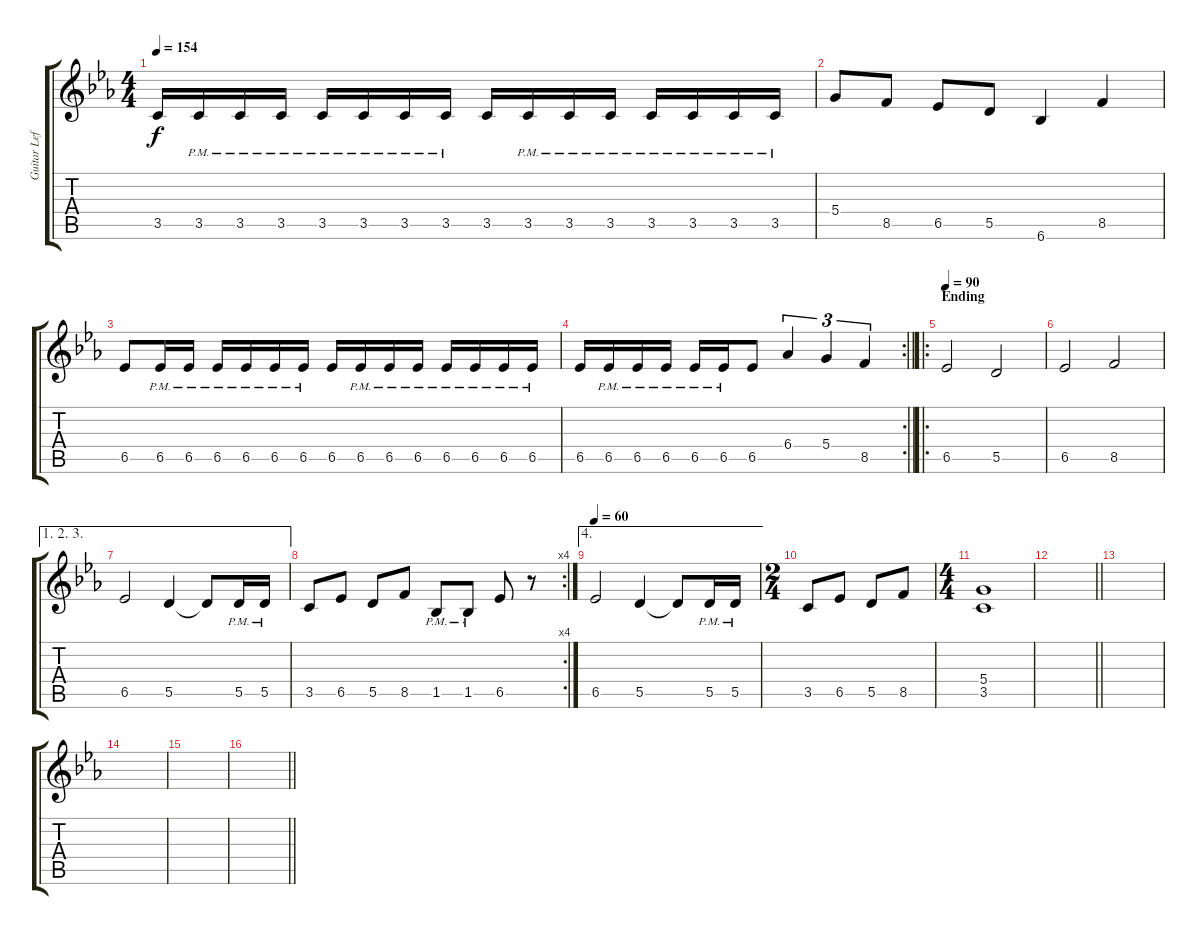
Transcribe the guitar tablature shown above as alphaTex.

\track ("Guitar Left" "Guitar Lef") {instrument distortionguitar}
\staff {score tabs}
\tuning (E4 B3 G3 D3 A2 E2) {hide}
\ts (4 4)
\tempo 154
\clef g2
\ks cminor
3.5.16{dy f} 3.5{pm}.16 3.5{pm}.16 3.5{pm}.16 3.5{pm}.16 3.5{pm}.16 3.5{pm}.16 3.5{pm}.16 3.5.16 3.5{pm}.16 3.5{pm}.16 3.5{pm}.16 3.5{pm}.16 3.5{pm}.16 3.5{pm}.16 3.5{pm}.16 |
5.4.8 8.5.8 6.5.8 5.5.8 6.6.4 8.5.4 |
6.5.8 6.5{pm}.16 6.5{pm}.16 6.5{pm}.16 6.5{pm}.16 6.5{pm}.16 6.5{pm}.16 6.5.16 6.5{pm}.16 6.5{pm}.16 6.5{pm}.16 6.5{pm}.16 6.5{pm}.16 6.5{pm}.16 6.5{pm}.16 |
\rc 2
\barLineRight lightlight
6.5.16 6.5{pm}.16 6.5{pm}.16 6.5{pm}.16 6.5{pm}.16 6.5{pm}.16 6.5.8 6.4.4{tu (3 2)} 5.4.4{tu (3 2)} 8.5.4{tu (3 2)} |
\ro
\section ("" "Ending")
\tempo 90
6.5.2 5.5.2 |
6.5.2 8.5.2 |
\ae (1 2 3)
6.5.2 5.5.4 5.5{t}.8 5.5{pm}.16 5.5{pm}.16 |
\rc 4
3.5.8 6.5.8 5.5.8 8.5.8 1.5{pm}.8 1.5{pm}.8 6.5.8 r.8 |
\ae 4
\tempo 60
6.5.2 5.5.4 5.5{t}.8 5.5{pm}.16 5.5{pm}.16 |
\ts (2 4)
3.5.8 6.5.8 5.5.8 8.5.8 |
\ts (4 4)
(5.4 3.5).1 |
\barLineRight lightlight
|
|
|
|
\barLineRight lightlight
